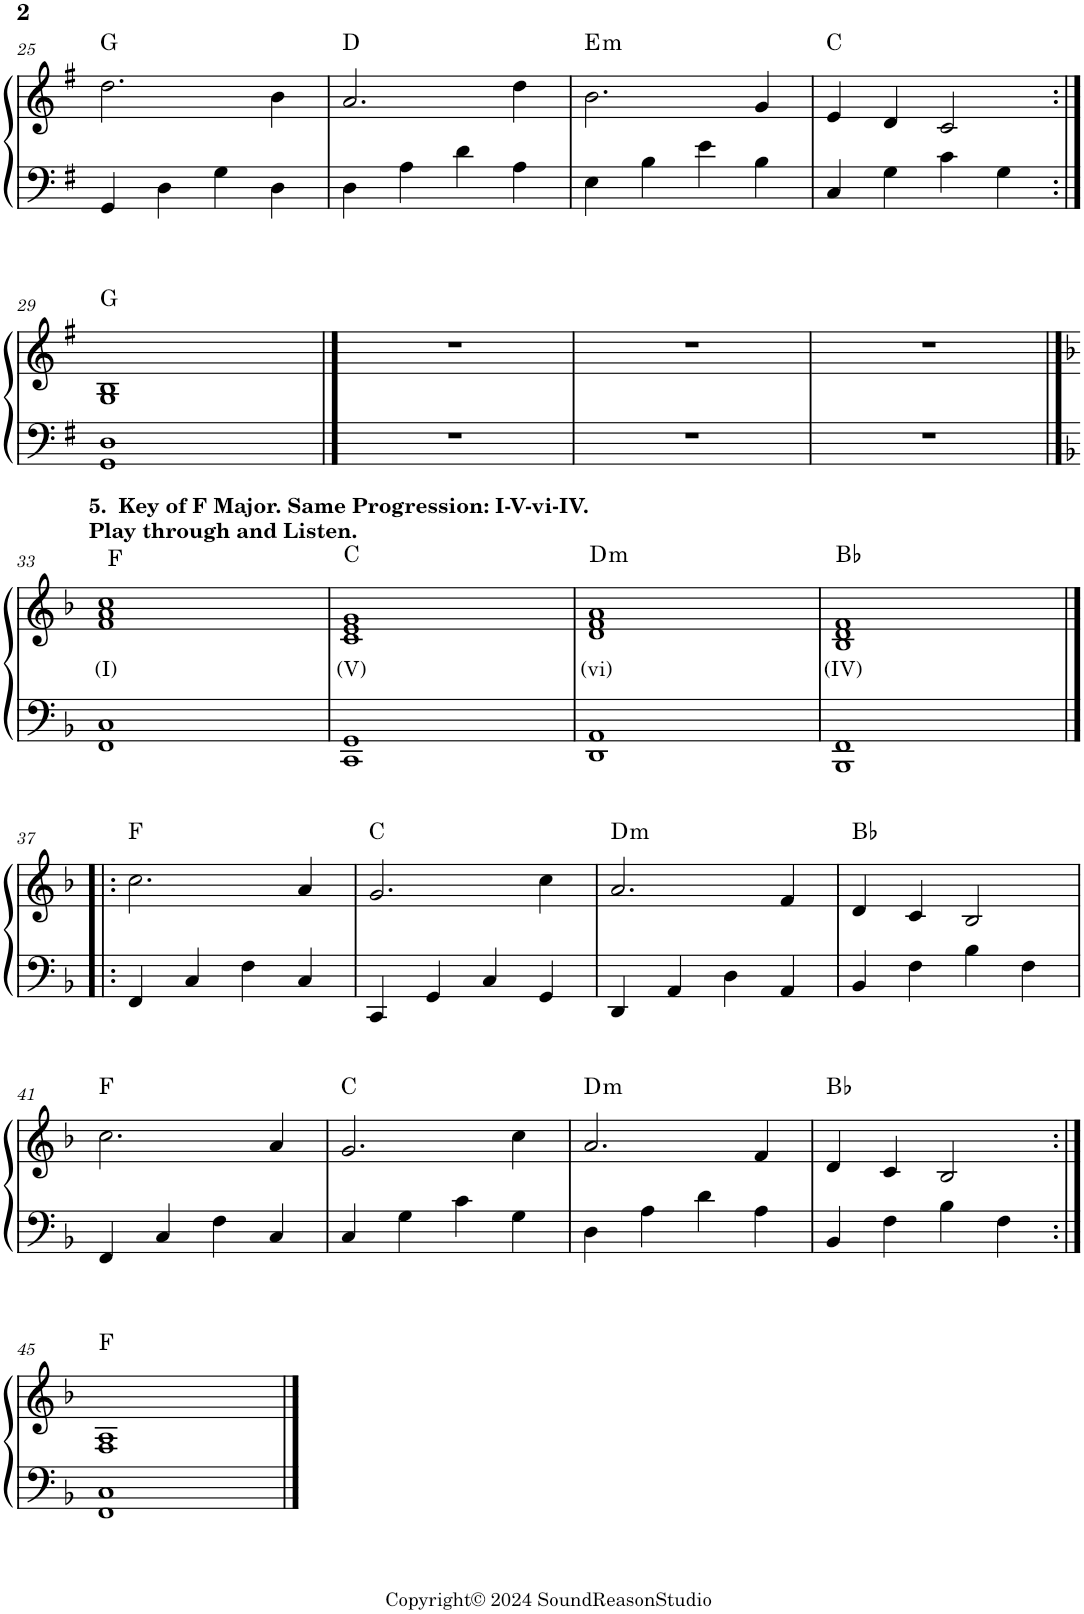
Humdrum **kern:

**kern	**kern	**text	**harte
*part1	*part1	*part1	*part1
*staff2	*staff1	*staff1	*
*I"Piano	*	*	*
*I'Pno.	*	*	*
!!LO:PB:g=z
*clefF4	*clefG2	*	*
*k[f#]	*k[f#]	*	*
*M4/4	*M4/4	*	*
=25	=25	=25	=25
4GG/	2.dd\	.	G:maj
4D\	.	.	.
4G\	.	.	.
4D\	4b\	.	.
=26	=26	=26	=26
4D\	2.a/	.	D:maj
4A\	.	.	.
4d\	.	.	.
4A\	4dd\	.	.
=27	=27	=27	=27
!	!	!	!LO:H:kt=m
4E\	2.b\	.	E:min
4B\	.	.	.
4e\	.	.	.
4B\	4g/	.	.
=28	=28	=28	=28
4C/	4e/	.	C:maj
4G\	4d/	.	.
4c\	2c/	.	.
4G\	.	.	.
!!LO:LB:g=z
=29:|!	=29:|!	=29:|!	=29:|!
1GG 1D	1G 1B	.	G:maj
==30	==30	==30	==30
1r	1r	.	.
=31	=31	=31	=31
1r	1r	.	.
=32	=32	=32	=32
1r	1r	.	.
!!LO:LB:g=z
==33	==33	==33	==33
*k[b-]	*k[b-]	*	*
!	!LO:TX:a:B:t=5.  Key of F Major. Same Progression&colon; I-V-vi-IV.	!	!
!	!LO:TX:a:t=Play through and Listen.	!	!
!	!	!LO:LY:b	!
1FF 1C	1f 1a 1cc	(I)	F:maj
=34	=34	=34	=34
!	!	!LO:LY:b	!
1CC 1GG	1c 1e 1g	(V)	C:maj
=35	=35	=35	=35
!	!	!LO:LY:b	!LO:H:kt=m
1DD 1AA	1d 1f 1a	(vi)	D:min
=36	=36	=36	=36
!	!	!LO:LY:b	!
1BBB- 1FF	1B- 1d 1f	(IV)	Bb:maj
!!LO:LB:g=z
=37|!:	=37|!:	=37|!:	=37|!:
4FF/	2.cc\	.	F:maj
4C/	.	.	.
4F\	.	.	.
4C/	4a/	.	.
=38	=38	=38	=38
4CC/	2.g/	.	C:maj
4GG/	.	.	.
4C/	.	.	.
4GG/	4cc\	.	.
=39	=39	=39	=39
!	!	!	!LO:H:kt=m
4DD/	2.a/	.	D:min
4AA/	.	.	.
4D\	.	.	.
4AA/	4f/	.	.
=40	=40	=40	=40
4BB-/	4d/	.	Bb:maj
4F\	4c/	.	.
4B-\	2B-/	.	.
4F\	.	.	.
!!LO:LB:g=z
=41	=41	=41	=41
4FF/	2.cc\	.	F:maj
4C/	.	.	.
4F\	.	.	.
4C/	4a/	.	.
=42	=42	=42	=42
4C/	2.g/	.	C:maj
4G\	.	.	.
4c\	.	.	.
4G\	4cc\	.	.
=43	=43	=43	=43
!	!	!	!LO:H:kt=m
4D\	2.a/	.	D:min
4A\	.	.	.
4d\	.	.	.
4A\	4f/	.	.
=44	=44	=44	=44
4BB-/	4d/	.	Bb:maj
4F\	4c/	.	.
4B-\	2B-/	.	.
4F\	.	.	.
!!LO:LB:g=z
=45:|!	=45:|!	=45:|!	=45:|!
1FF 1C	1F 1A	.	F:maj
==	==	==	==
*-	*-	*-	*-
